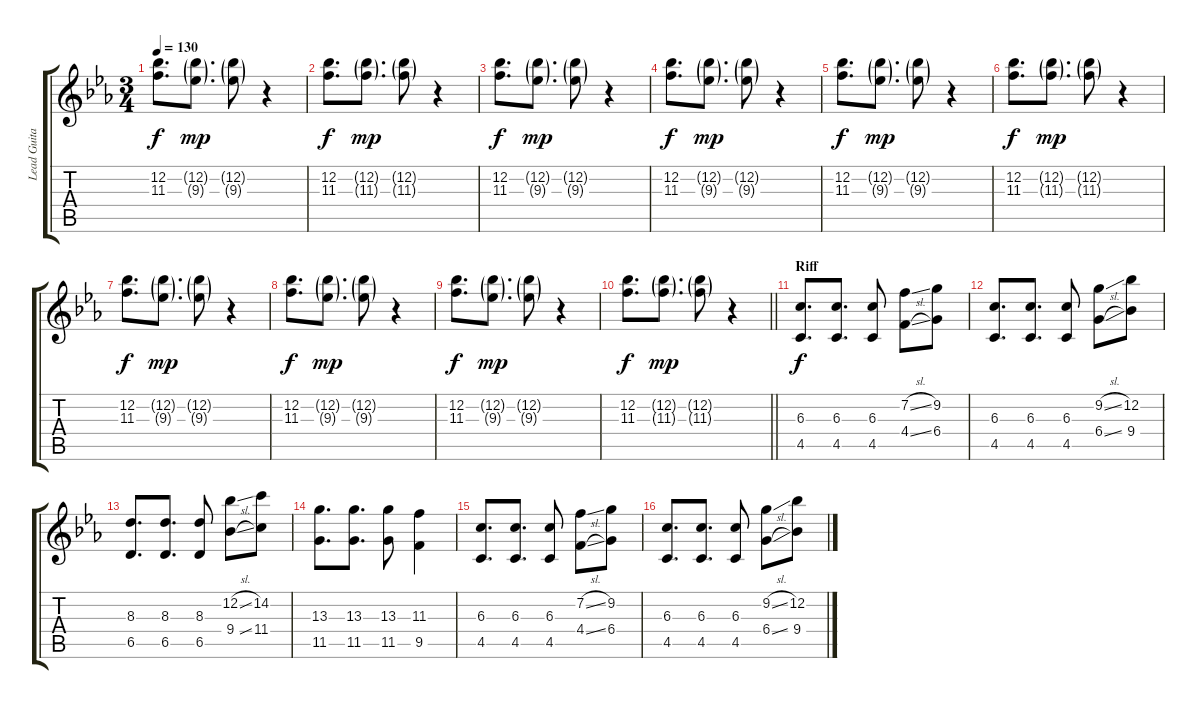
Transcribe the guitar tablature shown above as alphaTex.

\track ("Lead Guitar" "Lead Guita") {instrument distortionguitar bank 255}
\staff {score tabs}
\tuning (Eb4 Bb3 Gb3 Db3 Ab2 Db2) {hide}
\ts (3 4)
\tempo 130
\clef g2
\ks eb
(12.2 11.3).8{d dy f} (12.2{g} 9.3{g}).8{d dy mp} (12.2{g} 9.3{g}).8 r.4 |
(12.2 11.3).8{d dy f} (12.2{g} 11.3{g}).8{d dy mp} (12.2{g} 11.3{g}).8 r.4 |
(12.2 11.3).8{d dy f} (12.2{g} 9.3{g}).8{d dy mp} (12.2{g} 9.3{g}).8 r.4 |
(12.2 11.3).8{d dy f} (12.2{g} 9.3{g}).8{d dy mp} (12.2{g} 9.3{g}).8 r.4 |
(12.2 11.3).8{d dy f} (12.2{g} 9.3{g}).8{d dy mp} (12.2{g} 9.3{g}).8 r.4 |
(12.2 11.3).8{d dy f} (12.2{g} 11.3{g}).8{d dy mp} (12.2{g} 11.3{g}).8 r.4 |
(12.2 11.3).8{d dy f} (12.2{g} 9.3{g}).8{d dy mp} (12.2{g} 9.3{g}).8 r.4 |
(12.2 11.3).8{d dy f} (12.2{g} 9.3{g}).8{d dy mp} (12.2{g} 9.3{g}).8 r.4 |
(12.2 11.3).8{d dy f} (12.2{g} 9.3{g}).8{d dy mp} (12.2{g} 9.3{g}).8 r.4 |
\barLineRight lightlight
(12.2 11.3).8{d dy f} (12.2{g} 11.3{g}).8{d dy mp} (12.2{g} 11.3{g}).8 r.4 |
\section ("" "Riff")
(6.3 4.5).8{d dy f instrument distortionguitar} (6.3 4.5).8{d} (6.3 4.5).8 (7.2{sl} 4.4{sl}).8 (9.2 6.4).8 |
(6.3 4.5).8{d} (6.3 4.5).8{d} (6.3 4.5).8 (9.2{sl} 6.4{sl}).8 (12.2 9.4).8 |
(8.3 6.5).8{d} (8.3 6.5).8{d} (8.3 6.5).8 (12.2{sl} 9.4{sl}).8 (14.2 11.4).8 |
(13.3 11.5).8{d} (13.3 11.5).8{d} (13.3 11.5).8 (11.3 9.5).4 |
(6.3 4.5).8{d} (6.3 4.5).8{d} (6.3 4.5).8 (7.2{sl} 4.4{sl}).8 (9.2 6.4).8 |
(6.3 4.5).8{d} (6.3 4.5).8{d} (6.3 4.5).8 (9.2{sl} 6.4{sl}).8 (12.2 9.4).8
